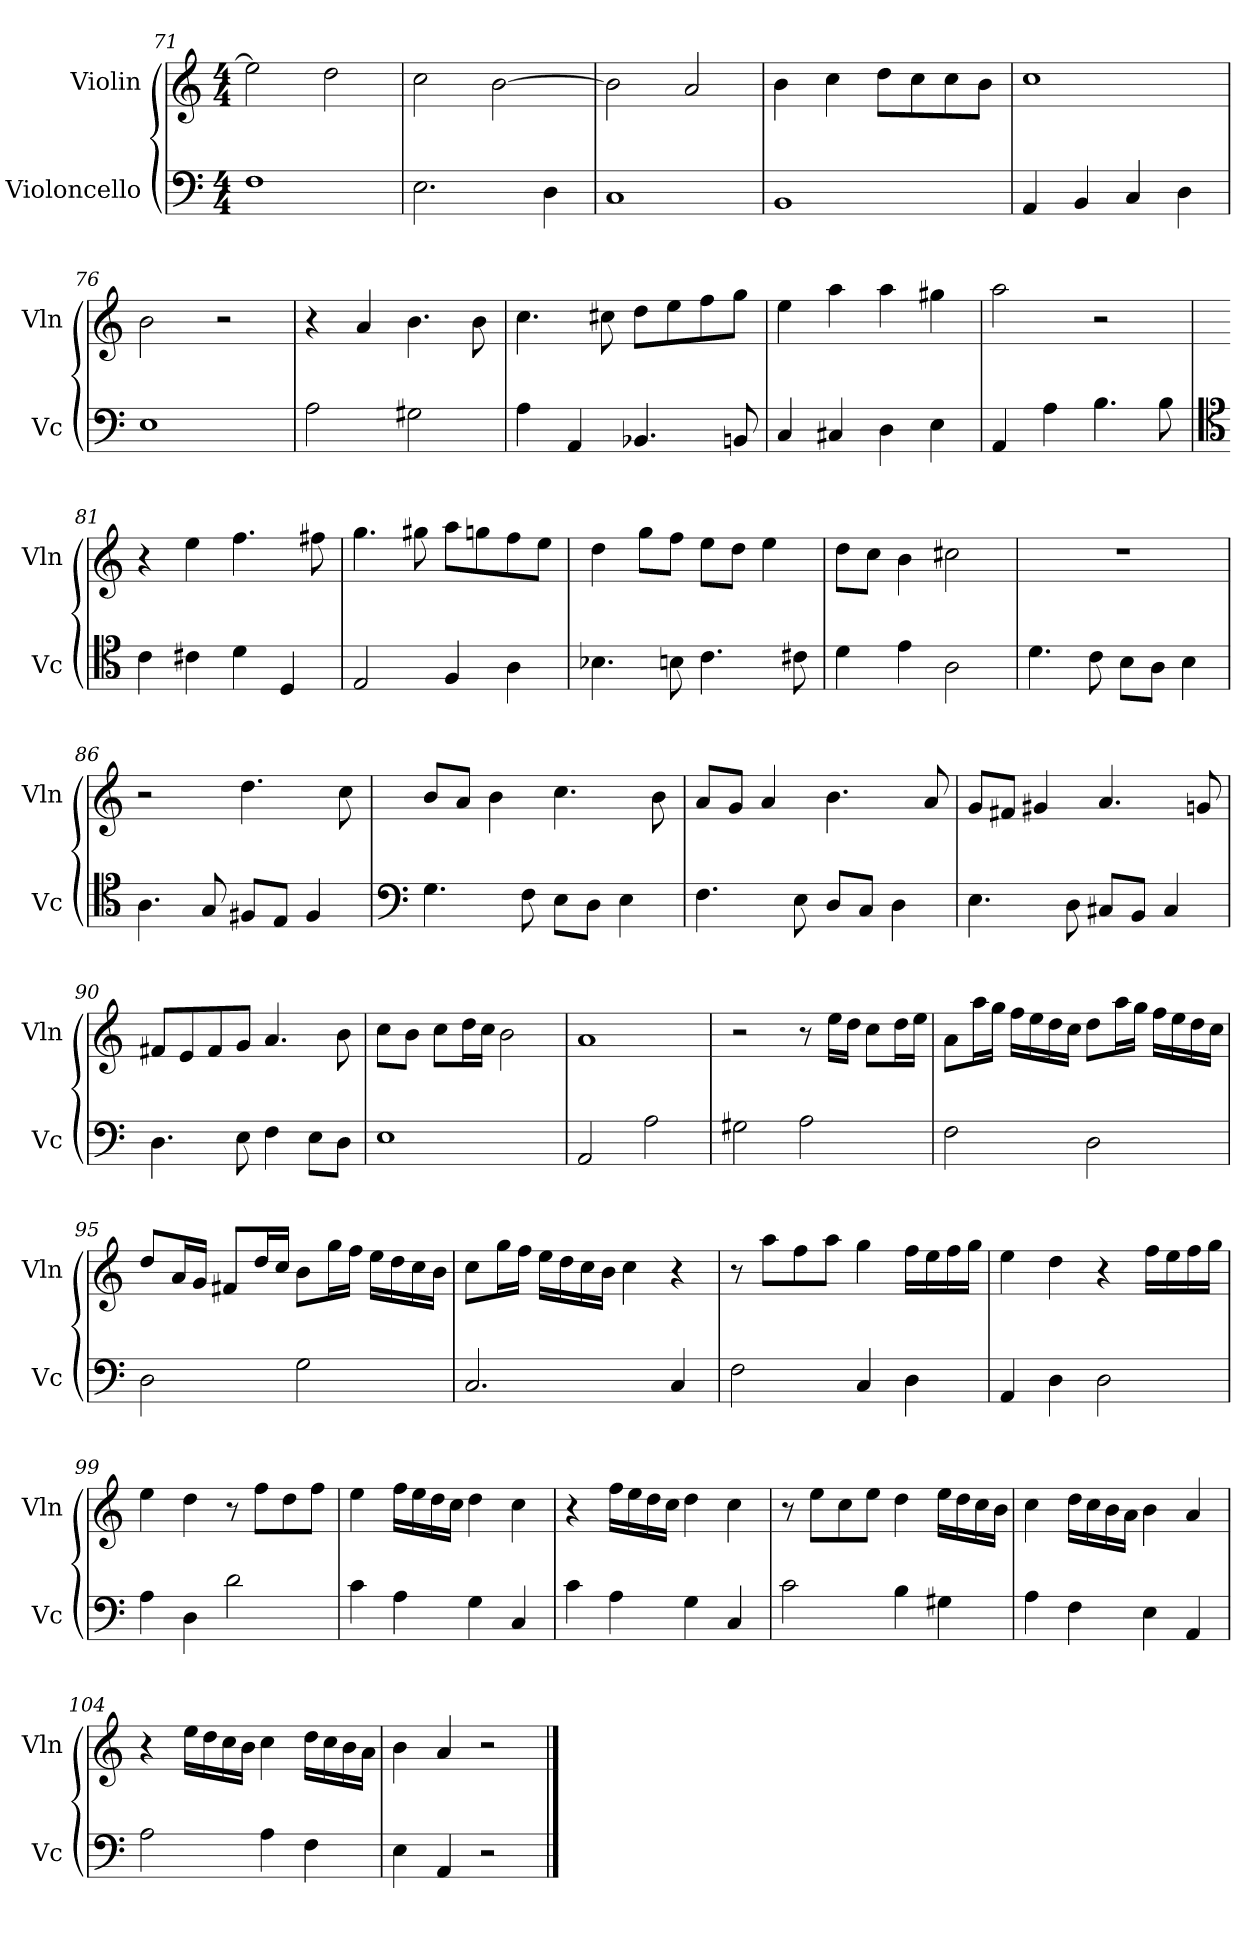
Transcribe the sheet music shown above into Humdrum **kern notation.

**kern	**kern
*part2	*part1
*staff2	*staff1
*I"Violoncello	*I"Violin
*I'Vc	*I'Vln
*clefF4	*clefG2
*k[]	*k[]
*M4/4	*M4/4
=71	=71
1F	2ee\]
.	2dd\
=72	=72
2.E\	2cc\
.	[2b\
4D\	.
=73	=73
1C	2b\]
.	2a/
=74	=74
1BB	4b\
.	4cc\
.	8dd\L
.	8cc\
.	8cc\
.	8b\J
=75	=75
4AA/	1cc
4BB/	.
4C/	.
4D\	.
=76	=76
1E	2b\
.	2r
=77	=77
2A\	4r
.	4a/
2G#X\	4.b\
.	8b\
=78	=78
4A\	4.cc\
4AA/	.
.	8cc#X\
4.BB-X/	8dd\L
.	8ee\
.	8ff\
8BBn/	8gg\J
=79	=79
4C/	4ee\
4C#X/	4aa\
4D\	4aa\
4E\	4gg#X\
=80	=80
4AA/	2aa\
4A\	.
4.B\	2r
8B\	.
=81	=81
*clefC4	*
4c\	4r
4c#X\	4ee\
4d\	4.ff\
4D/	.
.	8ff#X\
=82	=82
2E/	4.gg\
.	8gg#X\
4F/	8aa\L
.	8ggn\
4A\	8ff\
.	8ee\J
=83	=83
4.B-X\	4dd\
.	8gg\L
8Bn\	8ff\J
4.c\	8ee\L
.	8dd\J
.	4ee\
8c#X\	.
=84	=84
4d\	8dd\L
.	8cc\J
4e\	4b\
2A\	2cc#X\
=85	=85
4.d\	1r
8c\	.
8B\L	.
8A\J	.
4B\	.
=86	=86
4.A\	2r
8G/	.
8F#X/L	4.dd\
8E/J	.
4F#/	.
.	8cc\
=87	=87
*clefF4	*
4.G\	8b/L
.	8a/J
.	4b\
8F\	.
8E\L	4.cc\
8D\J	.
4E\	.
.	8b\
=88	=88
4.F\	8a/L
.	8g/J
.	4a/
8E\	.
8D/L	4.b\
8C/J	.
4D\	.
.	8a/
=89	=89
4.E\	8g/L
.	8f#X/J
.	4g#X/
8D\	.
8C#X/L	4.a/
8BB/J	.
4C#/	.
.	8gn/
=90	=90
4.D\	8f#X/L
.	8e/
.	8f#/
8E\	8g/J
4F\	4.a/
8E\L	.
8D\J	8b\
=91	=91
1E	8cc\L
.	8b\J
.	8cc\L
.	16dd\L
.	16cc\JJ
.	2b\
=92	=92
2AA/	1a
2A\	.
=93	=93
2G#X\	2r
2A\	8r
.	16ee\LL
.	16dd\JJ
.	8cc\L
.	16dd\L
.	16ee\JJ
=94	=94
2F\	8a\L
.	16aa\L
.	16gg\JJ
.	16ff\LL
.	16ee\
.	16dd\
.	16cc\JJ
2D\	8dd\L
.	16aa\L
.	16gg\JJ
.	16ff\LL
.	16ee\
.	16dd\
.	16cc\JJ
=95	=95
2D\	8dd/L
.	16a/L
.	16g/JJ
.	8f#X/L
.	16dd/L
.	16cc/JJ
2G\	8b\L
.	16gg\L
.	16ff\JJ
.	16ee\LL
.	16dd\
.	16cc\
.	16b\JJ
=96	=96
2.C/	8cc\L
.	16gg\L
.	16ff\JJ
.	16ee\LL
.	16dd\
.	16cc\
.	16b\JJ
.	4cc\
4C/	4r
=97	=97
2F\	8r
.	8aa\L
.	8ff\
.	8aa\J
4C/	4gg\
4D\	16ff\LL
.	16ee\
.	16ff\
.	16gg\JJ
=98	=98
4AA/	4ee\
4D\	4dd\
2D\	4r
.	16ff\LL
.	16ee\
.	16ff\
.	16gg\JJ
=99	=99
4A\	4ee\
4D\	4dd\
2d\	8r
.	8ff\L
.	8dd\
.	8ff\J
=100	=100
4c\	4ee\
4A\	16ff\LL
.	16ee\
.	16dd\
.	16cc\JJ
4G\	4dd\
4C/	4cc\
=101	=101
4c\	4r
4A\	16ff\LL
.	16ee\
.	16dd\
.	16cc\JJ
4G\	4dd\
4C/	4cc\
=102	=102
2c\	8r
.	8ee\L
.	8cc\
.	8ee\J
4B\	4dd\
4G#X\	16ee\LL
.	16dd\
.	16cc\
.	16b\JJ
=103	=103
4A\	4cc\
4F\	16dd\LL
.	16cc\
.	16b\
.	16a\JJ
4E\	4b\
4AA/	4a/
=104	=104
2A\	4r
.	16ee\LL
.	16dd\
.	16cc\
.	16b\JJ
4A\	4cc\
4F\	16dd\LL
.	16cc\
.	16b\
.	16a\JJ
=105	=105
4E\	4b\
4AA/	4a/
2r	2r
==	==
*-	*-
